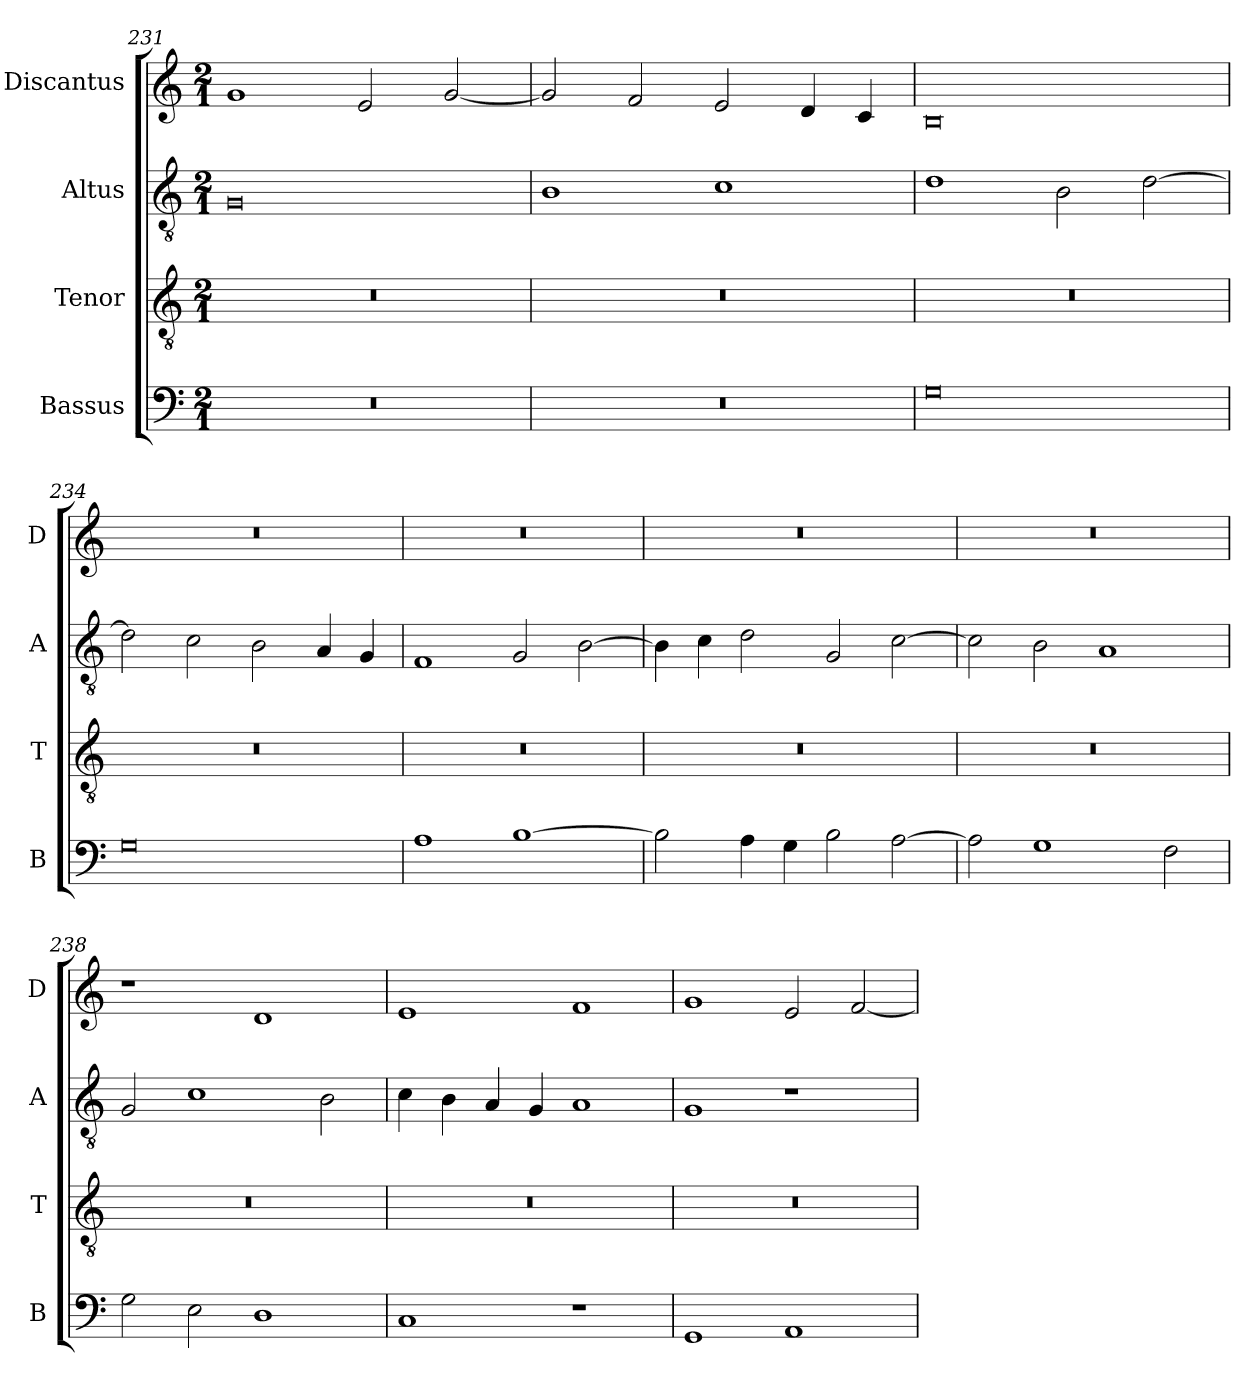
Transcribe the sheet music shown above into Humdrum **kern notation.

**kern	**kern	**kern	**kern
*part4	*part3	*part2	*part1
*staff4	*staff3	*staff2	*staff1
*I"Bassus	*I"Tenor	*I"Altus	*I"Discantus
*I'B	*I'T	*I'A	*I'D
*clefF4	*clefGv2	*clefGv2	*clefG2
*k[]	*k[]	*k[]	*k[]
*M2/1	*M2/1	*M2/1	*M2/1
=231	=231	=231	=231
0r	0r	0G	1g
.	.	.	2e/
.	.	.	[2g/
=232	=232	=232	=232
0r	0r	1B	2g/]
.	.	.	2f/
.	.	1c	2e/
.	.	.	4d/
.	.	.	4c/
=233	=233	=233	=233
0G	0r	1d	0B
.	.	2B\	.
.	.	[2d\	.
=234	=234	=234	=234
0G	0r	2d\]	0r
.	.	2c\	.
.	.	2B\	.
.	.	4A/	.
.	.	4G/	.
=235	=235	=235	=235
1A	0r	1F	0r
[1B	.	2G/	.
.	.	[2B\	.
=236	=236	=236	=236
2B\]	0r	4B\]	0r
.	.	4c\	.
4A\	.	2d\	.
4G\	.	.	.
2B\	.	2G/	.
[2A\	.	[2c\	.
=237	=237	=237	=237
2A\]	0r	2c\]	0r
1G	.	2B\	.
.	.	1A	.
2F\	.	.	.
=238	=238	=238	=238
2G\	0r	2G/	1r
2E\	.	1c	.
1D	.	.	1d
.	.	2B\	.
=239	=239	=239	=239
1C	0r	4c\	1e
.	.	4B\	.
.	.	4A/	.
.	.	4G/	.
1r	.	1A	1f
=240	=240	=240	=240
1GG	0r	1G	1g
1AA	.	1r	2e/
.	.	.	[2f/
=	=	=	=
*-	*-	*-	*-
